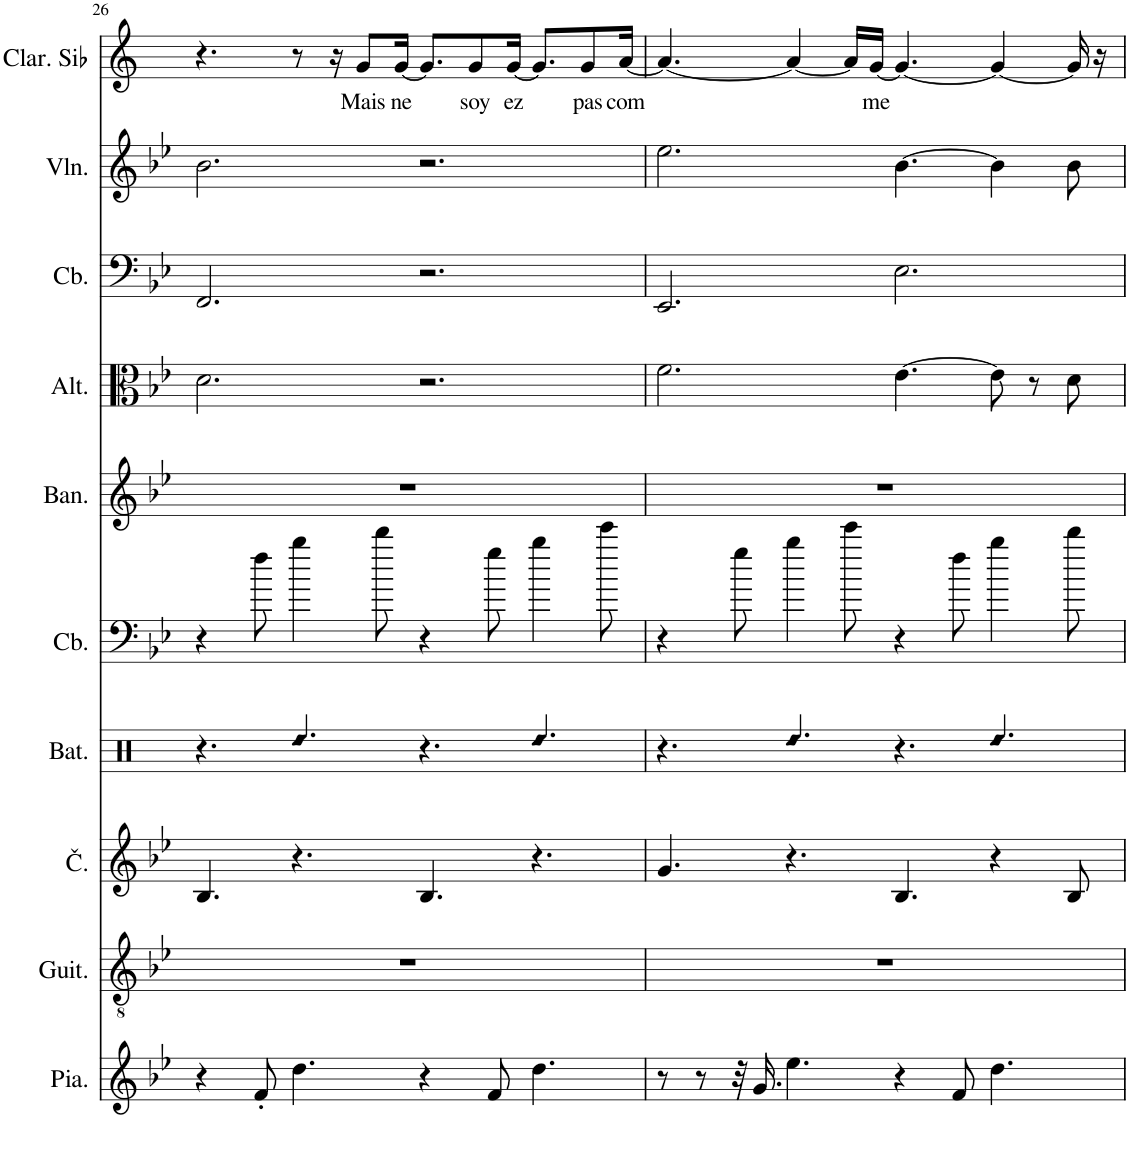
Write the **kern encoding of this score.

**kern	**kern	**kern	**kern	**kern	**kern	**kern	**kern	**kern	**kern	**text
*part10	*part9	*part8	*part7	*part6	*part5	*part4	*part3	*part2	*part1	*part1
*staff10	*staff9	*staff8	*staff7	*staff6	*staff5	*staff4	*staff3	*staff2	*staff1	*staff1
*I"Piano	*I"Guitare classique, Guitare	*I"Čelo, Basse ac�	*I"Batterie, Percu	*I"Contrebasse, Basse ac.	*I"Bandonéon, Synth�	*I"Alto, Viole	*I"Contrebasse, Basse	*I"Violon, Violon	*I"Clarinette en Sib	*
*I'Pia.	*I'Guit.	*	*I'Bat.	*I'Cb.	*I'Ban.	*I'Alt.	*I'Cb.	*I'Vln.	*I'Clar. Sib	*
!!LO:PB:g=z
*clefG2	*clefGv2	*clefG2	*clefX	*clefF4	*clefG2	*clefC3	*clefF4	*clefG2	*clefG2	*
*	*	*Trd14c24	*	*Trd7c12	*	*	*Trd7c12	*	*Trd1c2	*
*k[b-e-]	*k[b-e-]	*k[b-e-]	*k[]	*k[b-e-]	*k[b-e-]	*k[b-e-]	*k[b-e-]	*k[b-e-]	*k[]	*
*M12/8	*M12/8	*M12/8	*M12/8	*M12/8	*M12/8	*M12/8	*M12/8	*M12/8	*M12/8	*
=26	=26	=26	=26	=26	=26	=26	=26	=26	=26	=26
4r	1.r	4.B-/	4.r	4r	1.r	2.d\	2.FF/	2.b-\	4.r	.
8f'/	.	.	.	8ff\	.	.	.	.	.	.
!	!	!	!LO:N:head=diamond	!	!	!	!	!	!	!
4.dd\	.	4.r	4.Rdd/	4bb-\	.	.	.	.	8r	.
.	.	.	.	.	.	.	.	.	16r	.
!	!	!	!	!	!	!	!	!	!	!LO:LY:b
.	.	.	.	.	.	.	.	.	8g/L	Mais
.	.	.	.	8ddd\	.	.	.	.	.	.
!	!	!	!	!	!	!	!	!	!	!LO:LY:b
.	.	.	.	.	.	.	.	.	[16g/Jk	ne
4r	.	4.B-/	4.r	4r	.	2.r	2.r	2.r	8.g/L]	.
!	!	!	!	!	!	!	!	!	!	!LO:LY:b
.	.	.	.	.	.	.	.	.	8g/	soy
8f/	.	.	.	8gg\	.	.	.	.	.	.
!	!	!	!	!	!	!	!	!	!	!LO:LY:b
.	.	.	.	.	.	.	.	.	[16g/Jk	ez
!	!	!	!LO:N:head=diamond	!	!	!	!	!	!	!
4.dd\	.	4.r	4.Rdd/	4bb-\	.	.	.	.	8.g/L]	.
!	!	!	!	!	!	!	!	!	!	!LO:LY:b
.	.	.	.	.	.	.	.	.	8g/	pas
.	.	.	.	8eee-\	.	.	.	.	.	.
!	!	!	!	!	!	!	!	!	!	!LO:LY:b
.	.	.	.	.	.	.	.	.	[16a/Jk	com
=27	=27	=27	=27	=27	=27	=27	=27	=27	=27	=27
8r	1.r	4.g/	4.r	4r	1.r	2.f\	2.EE-/	2.ee-\	4.a/_	.
8r	.	.	.	.	.	.	.	.	.	.
32r	.	.	.	8gg\	.	.	.	.	.	.
16.g/	.	.	.	.	.	.	.	.	.	.
!	!	!	!LO:N:head=diamond	!	!	!	!	!	!	!
4.ee-\	.	4.r	4.Rdd/	4bb-\	.	.	.	.	4a/_	.
.	.	.	.	8eee-\	.	.	.	.	16a/LL]	.
!	!	!	!	!	!	!	!	!	!	!LO:LY:b
.	.	.	.	.	.	.	.	.	[16g/JJ	me
4r	.	4.B-/	4.r	4r	.	[4.e-\	2.E-\	[4.b-\	4.g/_	.
8f/	.	.	.	8ff\	.	.	.	.	.	.
!	!	!	!LO:N:head=diamond	!	!	!	!	!	!	!
4.dd\	.	4r	4.Rdd/	4bb-\	.	8e-\]	.	4b-\]	4g/_	.
.	.	.	.	.	.	8r	.	.	.	.
.	.	8B-/	.	8ddd\	.	8d\	.	8b-\	16g/]	.
.	.	.	.	.	.	.	.	.	16r	.
=	=	=	=	=	=	=	=	=	=	=
*-	*-	*-	*-	*-	*-	*-	*-	*-	*-	*-
